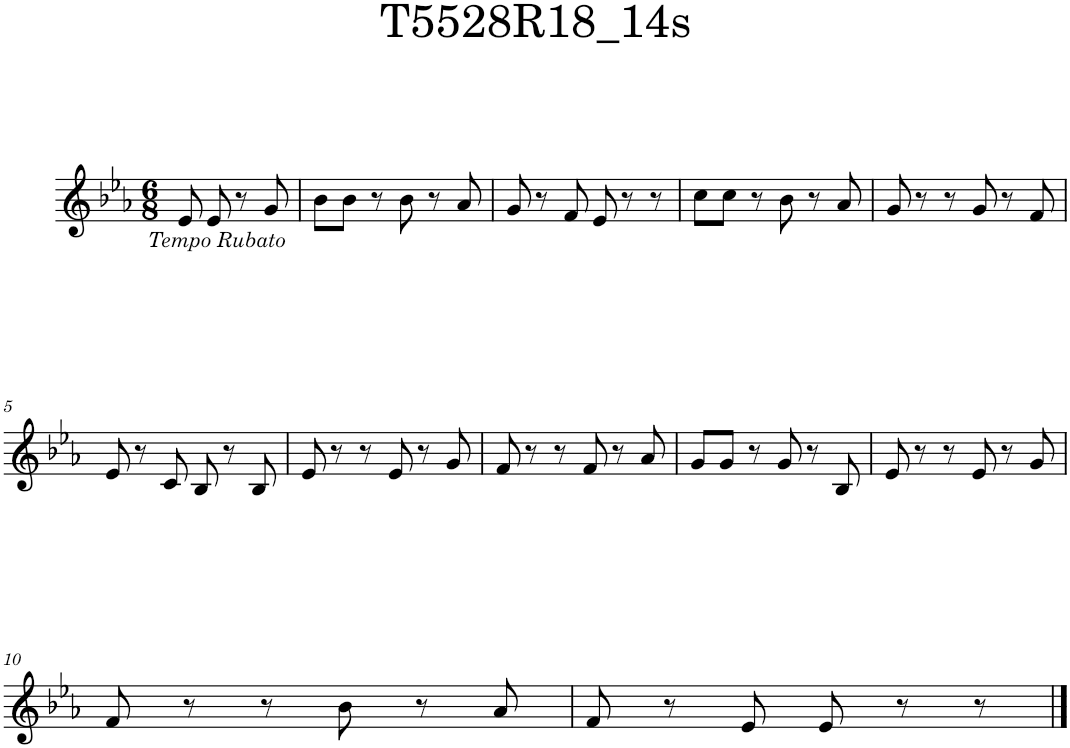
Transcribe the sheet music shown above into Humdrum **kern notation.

**kern
*part1
*staff1
*I"Piano
*I'Pno.
*clefG2
*k[b-e-a-]
*M6/8
=
!LO:TX:b:i:t=Tempo Rubato
8e-/
8e-/
8r
8g/
=1
8b-\L
8b-\J
8r
8b-\
8r
8a-/
=2
8g/
8r
8f/
8e-/
8r
8r
=3
8cc\L
8cc\J
8r
8b-\
8r
8a-/
=4
8g/
8r
8r
8g/
8r
8f/
!!LO:LB:g=z
=5
8e-/
8r
8c/
8B-/
8r
8B-/
=6
8e-/
8r
8r
8e-/
8r
8g/
=7
8f/
8r
8r
8f/
8r
8a-/
=8
8g/L
8g/J
8r
8g/
8r
8B-/
=9
8e-/
8r
8r
8e-/
8r
8g/
!!LO:LB:g=z
=10
8f/
8r
8r
8b-\
8r
8a-/
=11
8f/
8r
8e-/
8e-/
8r
8r
==
*-
